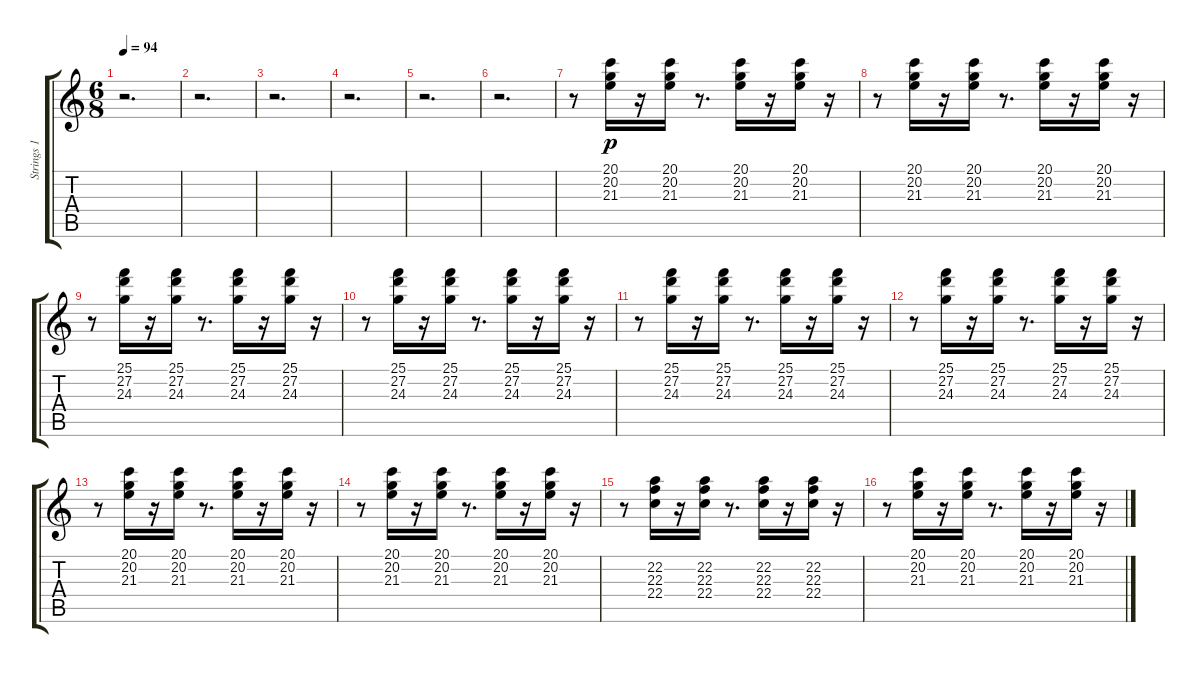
\track ("Strings 1" "Strings 1") {instrument stringensemble2}
\staff {score tabs}
\tuning (E4 B3 G3 D3 A2 E2) {hide}
\ts (6 8)
\tempo 94
\clef g2
\ks c
r.2{d dy mf} |
r.2{d} |
r.2{d} |
r.2{d} |
r.2{d} |
r.2{d} |
r.8 (20.1 20.2 21.3).16{dy p} r.16 (20.1 20.2 21.3).16 r.8{d} (20.1 20.2 21.3).16 r.16 (20.1 20.2 21.3).16 r.16 |
r.8 (20.1 20.2 21.3).16 r.16 (20.1 20.2 21.3).16 r.8{d} (20.1 20.2 21.3).16 r.16 (20.1 20.2 21.3).16 r.16 |
r.8 (25.1 27.2 24.3).16 r.16 (25.1 27.2 24.3).16 r.8{d} (25.1 27.2 24.3).16 r.16 (25.1 27.2 24.3).16 r.16 |
r.8 (25.1 27.2 24.3).16 r.16 (25.1 27.2 24.3).16 r.8{d} (25.1 27.2 24.3).16 r.16 (25.1 27.2 24.3).16 r.16 |
r.8 (25.1 27.2 24.3).16 r.16 (25.1 27.2 24.3).16 r.8{d} (25.1 27.2 24.3).16 r.16 (25.1 27.2 24.3).16 r.16 |
r.8 (25.1 27.2 24.3).16 r.16 (25.1 27.2 24.3).16 r.8{d} (25.1 27.2 24.3).16 r.16 (25.1 27.2 24.3).16 r.16 |
r.8 (20.1 20.2 21.3).16 r.16 (20.1 20.2 21.3).16 r.8{d} (20.1 20.2 21.3).16 r.16 (20.1 20.2 21.3).16 r.16 |
r.8 (20.1 20.2 21.3).16 r.16 (20.1 20.2 21.3).16 r.8{d} (20.1 20.2 21.3).16 r.16 (20.1 20.2 21.3).16 r.16 |
r.8 (22.2 22.3 22.4).16 r.16 (22.2 22.3 22.4).16 r.8{d} (22.2 22.3 22.4).16 r.16 (22.2 22.3 22.4).16 r.16 |
r.8 (20.1 20.2 21.3).16 r.16 (20.1 20.2 21.3).16 r.8{d} (20.1 20.2 21.3).16 r.16 (20.1 20.2 21.3).16 r.16
